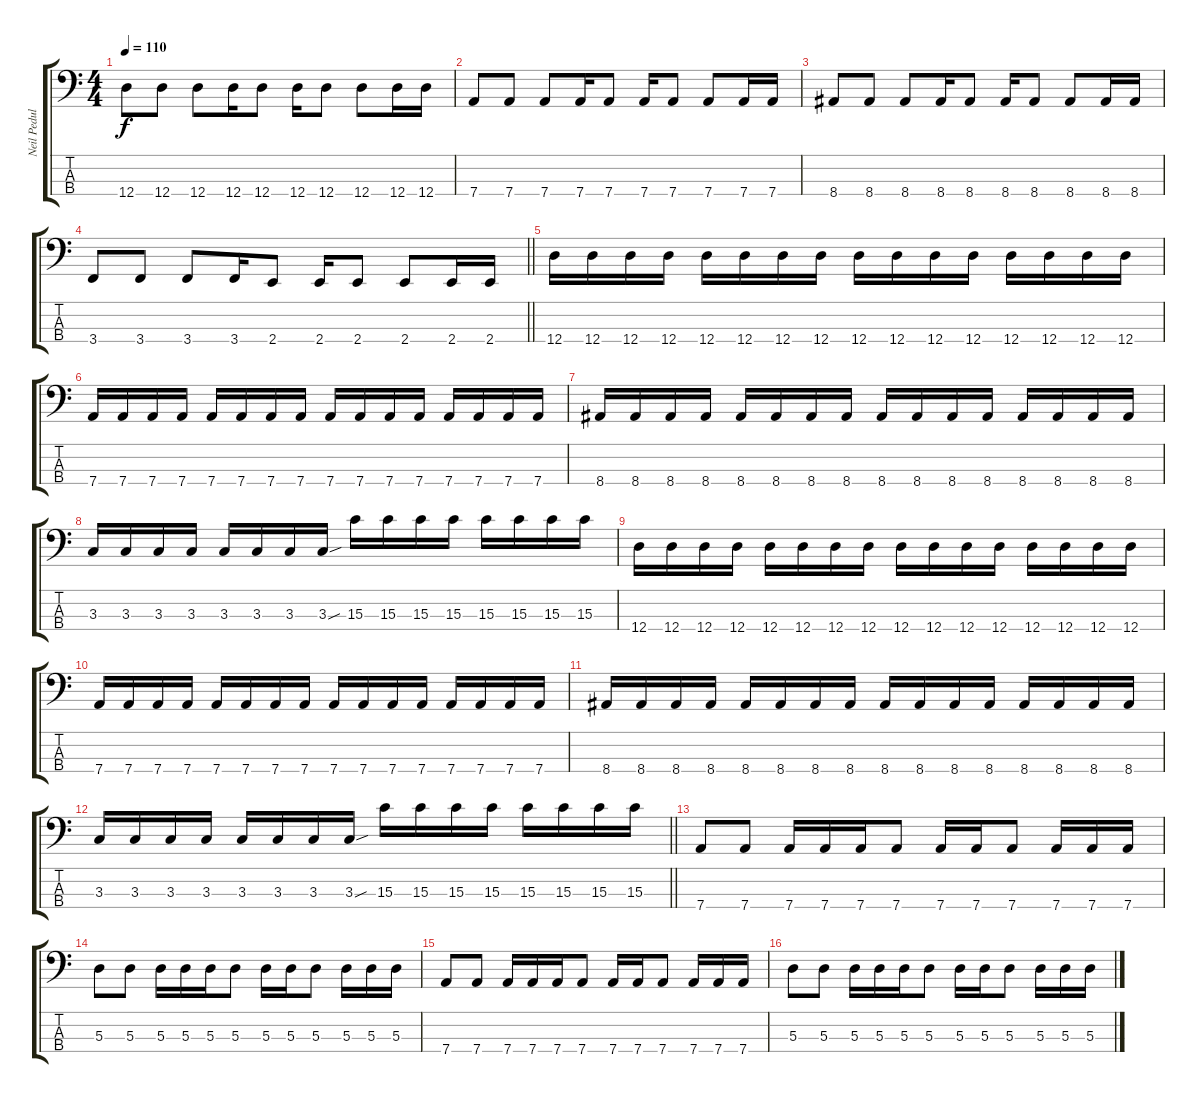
\track ("Neil Pedulla Bass" "Neil Pedul") {instrument electricbassfinger}
\staff {score tabs}
\tuning (G2 D2 A1 D1) {hide}
\ts (4 4)
\tempo 110
\clef f4
\ks c
12.4.8{dy f} 12.4.8 12.4.8 12.4.16 12.4.8 12.4.16 12.4.8 12.4.8 12.4.16 12.4.16 |
7.4.8 7.4.8 7.4.8 7.4.16 7.4.8 7.4.16 7.4.8 7.4.8 7.4.16 7.4.16 |
8.4.8 8.4.8 8.4.8 8.4.16 8.4.8 8.4.16 8.4.8 8.4.8 8.4.16 8.4.16 |
\barLineRight lightlight
3.4.8 3.4.8 3.4.8 3.4.16 2.4.8 2.4.16 2.4.8 2.4.8 2.4.16 2.4.16 |
12.4.16 12.4.16 12.4.16 12.4.16 12.4.16 12.4.16 12.4.16 12.4.16 12.4.16 12.4.16 12.4.16 12.4.16 12.4.16 12.4.16 12.4.16 12.4.16 |
7.4.16 7.4.16 7.4.16 7.4.16 7.4.16 7.4.16 7.4.16 7.4.16 7.4.16 7.4.16 7.4.16 7.4.16 7.4.16 7.4.16 7.4.16 7.4.16 |
8.4.16 8.4.16 8.4.16 8.4.16 8.4.16 8.4.16 8.4.16 8.4.16 8.4.16 8.4.16 8.4.16 8.4.16 8.4.16 8.4.16 8.4.16 8.4.16 |
3.3.16 3.3.16 3.3.16 3.3.16 3.3.16 3.3.16 3.3.16 3.3{sou}.16 15.3.16 15.3.16 15.3.16 15.3.16 15.3.16 15.3.16 15.3.16 15.3.16 |
12.4.16 12.4.16 12.4.16 12.4.16 12.4.16 12.4.16 12.4.16 12.4.16 12.4.16 12.4.16 12.4.16 12.4.16 12.4.16 12.4.16 12.4.16 12.4.16 |
7.4.16 7.4.16 7.4.16 7.4.16 7.4.16 7.4.16 7.4.16 7.4.16 7.4.16 7.4.16 7.4.16 7.4.16 7.4.16 7.4.16 7.4.16 7.4.16 |
8.4.16 8.4.16 8.4.16 8.4.16 8.4.16 8.4.16 8.4.16 8.4.16 8.4.16 8.4.16 8.4.16 8.4.16 8.4.16 8.4.16 8.4.16 8.4.16 |
\barLineRight lightlight
3.3.16 3.3.16 3.3.16 3.3.16 3.3.16 3.3.16 3.3.16 3.3{sou}.16 15.3.16 15.3.16 15.3.16 15.3.16 15.3.16 15.3.16 15.3.16 15.3.16 |
7.4.8{instrument electricbassfinger} 7.4.8 7.4.16 7.4.16 7.4.16 7.4.8 7.4.16 7.4.16 7.4.8 7.4.16 7.4.16 7.4.16 |
5.3.8 5.3.8 5.3.16 5.3.16 5.3.16 5.3.8 5.3.16 5.3.16 5.3.8 5.3.16 5.3.16 5.3.16 |
7.4.8 7.4.8 7.4.16 7.4.16 7.4.16 7.4.8 7.4.16 7.4.16 7.4.8 7.4.16 7.4.16 7.4.16 |
5.3.8 5.3.8 5.3.16 5.3.16 5.3.16 5.3.8 5.3.16 5.3.16 5.3.8 5.3.16 5.3.16 5.3.16
